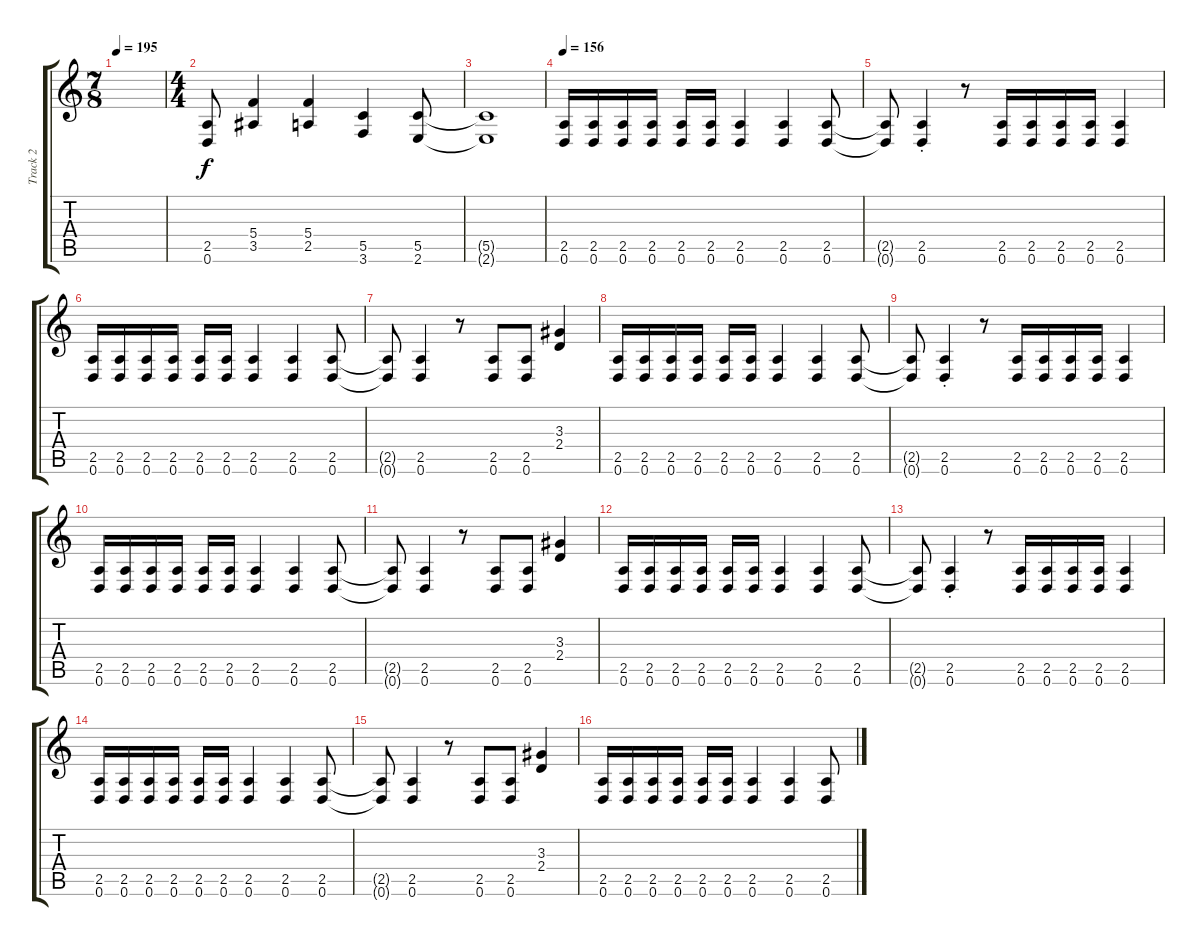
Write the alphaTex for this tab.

\track ("Track 2" "Track 2") {instrument distortionguitar}
\staff {score tabs}
\tuning (D4 A3 F3 C3 G2 D2) {hide}
\ts (7 8)
\tempo 195
\clef g2
\ks c
|
\ts (4 4)
(2.5 0.6).8 (5.4 3.5).4 (5.4 2.5).4 (5.5 3.6).4 (5.5 2.6).8 |
(5.5{t} 2.6{t}).1 |
\tempo 156
(2.5 0.6).16 (2.5 0.6).16 (2.5 0.6).16 (2.5 0.6).16 (2.5 0.6).16 (2.5 0.6).16 (2.5 0.6).4 (2.5 0.6).4 (2.5 0.6).8 |
(2.5{t} 0.6{t}).8 (2.5{st} 0.6{st}).4 r.8 (2.5 0.6).16 (2.5 0.6).16 (2.5 0.6).16 (2.5 0.6).16 (2.5 0.6).4 |
(2.5 0.6).16 (2.5 0.6).16 (2.5 0.6).16 (2.5 0.6).16 (2.5 0.6).16 (2.5 0.6).16 (2.5 0.6).4 (2.5 0.6).4 (2.5 0.6).8 |
(2.5{t} 0.6{t}).8 (2.5 0.6).4 r.8 (2.5 0.6).8 (2.5 0.6).8 (3.3 2.4).4 |
(2.5 0.6).16 (2.5 0.6).16 (2.5 0.6).16 (2.5 0.6).16 (2.5 0.6).16 (2.5 0.6).16 (2.5 0.6).4 (2.5 0.6).4 (2.5 0.6).8 |
(2.5{t} 0.6{t}).8 (2.5{st} 0.6{st}).4 r.8 (2.5 0.6).16 (2.5 0.6).16 (2.5 0.6).16 (2.5 0.6).16 (2.5 0.6).4 |
(2.5 0.6).16 (2.5 0.6).16 (2.5 0.6).16 (2.5 0.6).16 (2.5 0.6).16 (2.5 0.6).16 (2.5 0.6).4 (2.5 0.6).4 (2.5 0.6).8 |
(2.5{t} 0.6{t}).8 (2.5 0.6).4 r.8 (2.5 0.6).8 (2.5 0.6).8 (3.3 2.4).4 |
(2.5 0.6).16 (2.5 0.6).16 (2.5 0.6).16 (2.5 0.6).16 (2.5 0.6).16 (2.5 0.6).16 (2.5 0.6).4 (2.5 0.6).4 (2.5 0.6).8 |
(2.5{t} 0.6{t}).8 (2.5{st} 0.6{st}).4 r.8 (2.5 0.6).16 (2.5 0.6).16 (2.5 0.6).16 (2.5 0.6).16 (2.5 0.6).4 |
(2.5 0.6).16 (2.5 0.6).16 (2.5 0.6).16 (2.5 0.6).16 (2.5 0.6).16 (2.5 0.6).16 (2.5 0.6).4 (2.5 0.6).4 (2.5 0.6).8 |
(2.5{t} 0.6{t}).8 (2.5 0.6).4 r.8 (2.5 0.6).8 (2.5 0.6).8 (3.3 2.4).4 |
(2.5 0.6).16 (2.5 0.6).16 (2.5 0.6).16 (2.5 0.6).16 (2.5 0.6).16 (2.5 0.6).16 (2.5 0.6).4 (2.5 0.6).4 (2.5 0.6).8
